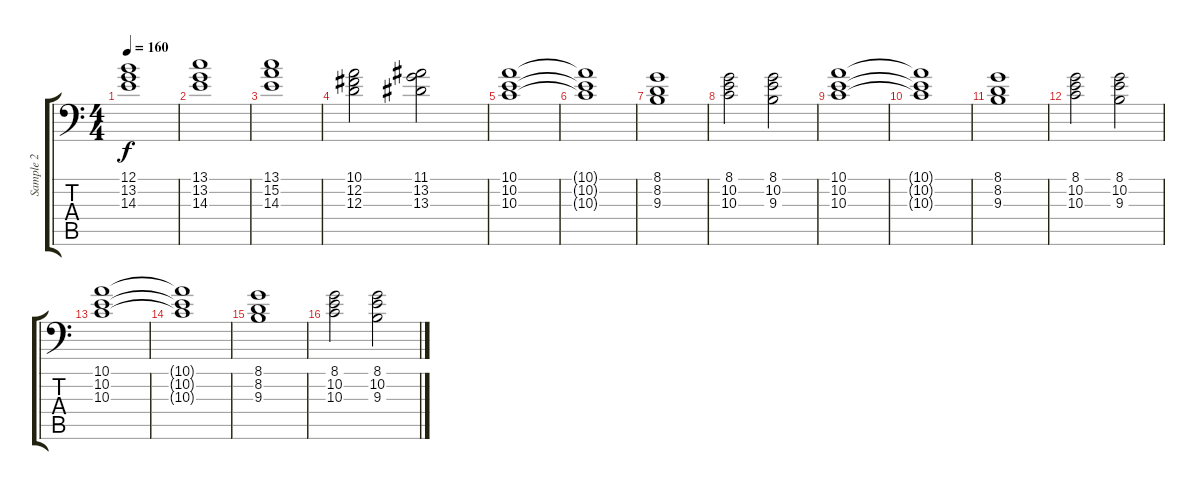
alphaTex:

\track ("Sample 2" "Sample 2") {instrument churchorgan}
\staff {score tabs}
\tuning (B3 Gb3 D3 A2 E2 A1) {hide}
\ts (4 4)
\tempo 160
\clef f4
\ks c
(12.1 13.2 14.3).1{dy f} |
(13.1 13.2 14.3).1 |
(13.1 15.2 14.3).1 |
(10.1 12.2 12.3).2 (11.1 13.2 13.3).2 |
(10.1 10.2 10.3).1{volume 13} |
(10.1{t} 10.2{t} 10.3{t}).1 |
(8.1 8.2 9.3).1 |
(8.1 10.2 10.3).2 (8.1 10.2 9.3).2 |
(10.1 10.2 10.3).1 |
(10.1{t} 10.2{t} 10.3{t}).1 |
(8.1 8.2 9.3).1 |
(8.1 10.2 10.3).2 (8.1 10.2 9.3).2 |
(10.1 10.2 10.3).1 |
(10.1{t} 10.2{t} 10.3{t}).1 |
(8.1 8.2 9.3).1 |
(8.1 10.2 10.3).2 (8.1 10.2 9.3).2
